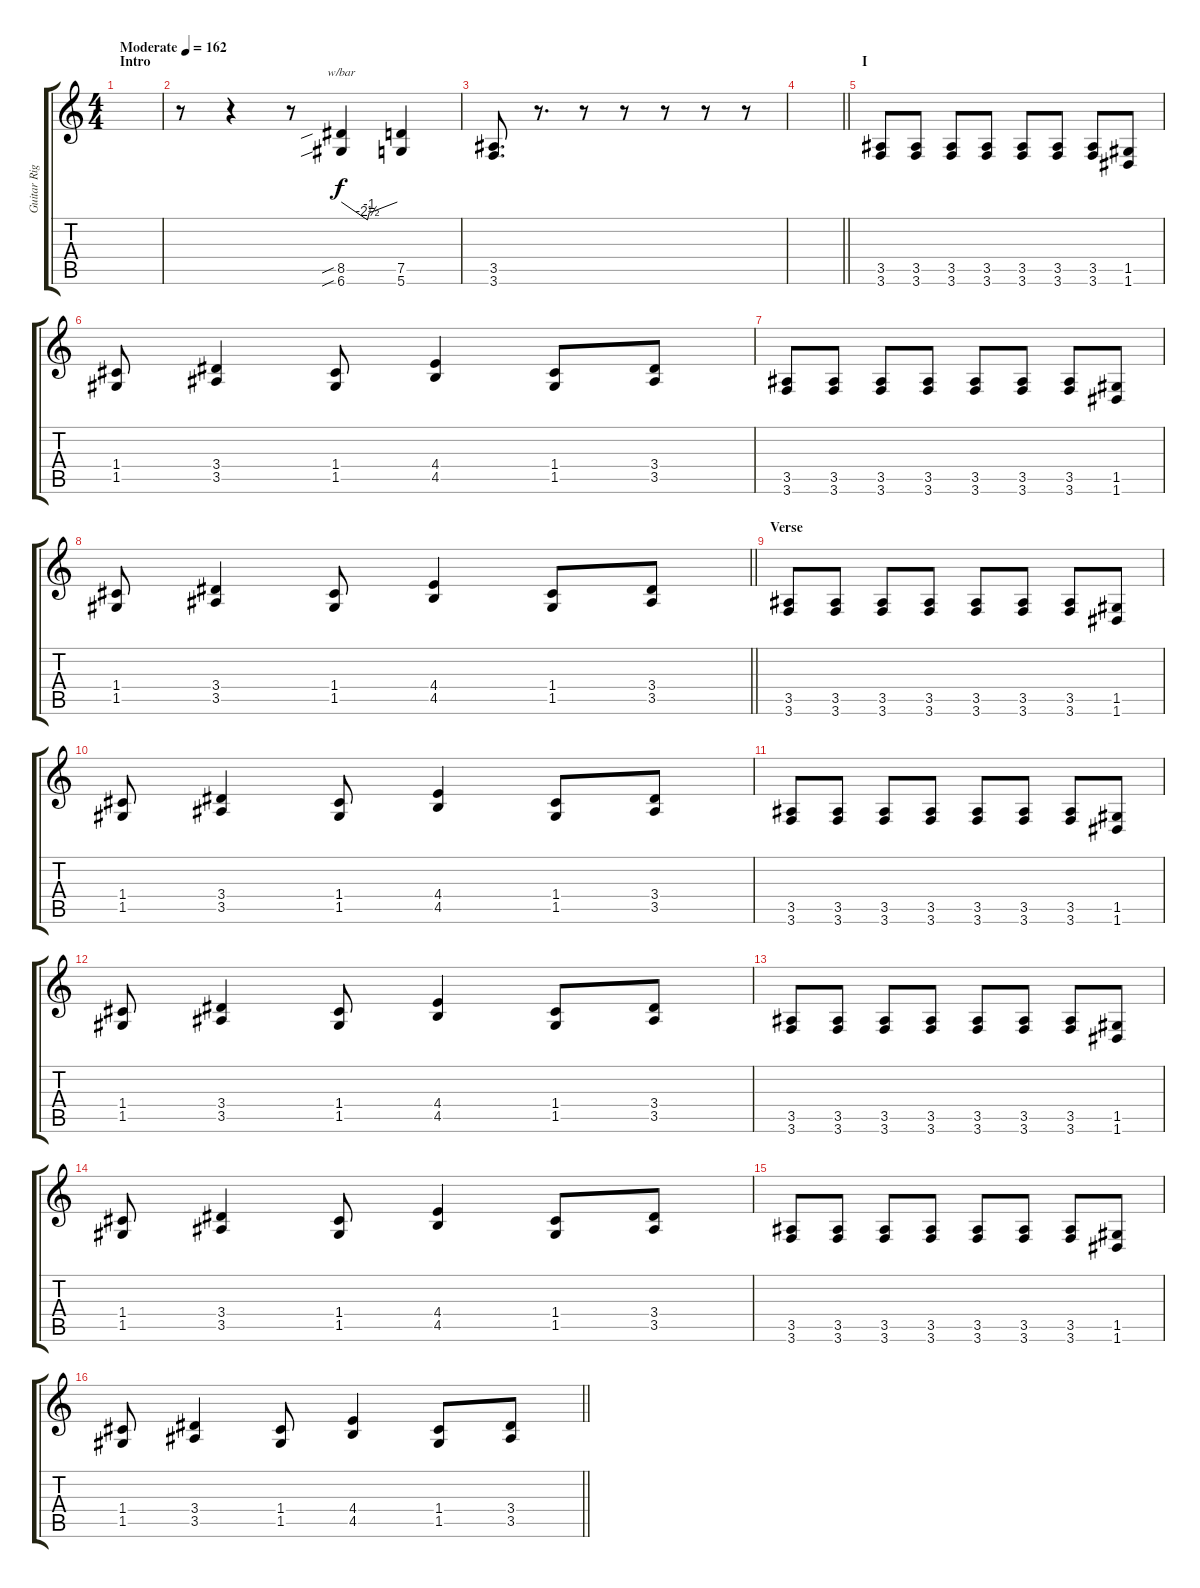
\track ("Guitar Right" "Guitar Rig") {instrument distortionguitar}
\staff {score tabs}
\tuning (D4 A3 F3 C3 G2 D2) {hide}
\ts (4 4)
\section ("" "Intro")
\tempo (162 "Moderate")
\clef g2
\ks c
|
r.8 r.4 r.8 (8.5{sib} 6.6{sib}).4{tbe (custom default 0 0 28 -10 30 -4 60 0)} (7.5 5.6).4 |
(3.5 3.6).8{d} r.8{d} r.8 r.8 r.8 r.8 r.8 |
\barLineRight lightlight
|
\section ("" "I")
(3.5 3.6).8 (3.5 3.6).8 (3.5 3.6).8 (3.5 3.6).8 (3.5 3.6).8 (3.5 3.6).8 (3.5 3.6).8 (1.5 1.6).8 |
(1.4 1.5).8 (3.4 3.5).4 (1.4 1.5).8 (4.4 4.5).4 (1.4 1.5).8 (3.4 3.5).8 |
(3.5 3.6).8 (3.5 3.6).8 (3.5 3.6).8 (3.5 3.6).8 (3.5 3.6).8 (3.5 3.6).8 (3.5 3.6).8 (1.5 1.6).8 |
\barLineRight lightlight
(1.4 1.5).8 (3.4 3.5).4 (1.4 1.5).8 (4.4 4.5).4 (1.4 1.5).8 (3.4 3.5).8 |
\section ("" "Verse")
(3.5 3.6).8 (3.5 3.6).8 (3.5 3.6).8 (3.5 3.6).8 (3.5 3.6).8 (3.5 3.6).8 (3.5 3.6).8 (1.5 1.6).8 |
(1.4 1.5).8 (3.4 3.5).4 (1.4 1.5).8 (4.4 4.5).4 (1.4 1.5).8 (3.4 3.5).8 |
(3.5 3.6).8 (3.5 3.6).8 (3.5 3.6).8 (3.5 3.6).8 (3.5 3.6).8 (3.5 3.6).8 (3.5 3.6).8 (1.5 1.6).8 |
(1.4 1.5).8 (3.4 3.5).4 (1.4 1.5).8 (4.4 4.5).4 (1.4 1.5).8 (3.4 3.5).8 |
(3.5 3.6).8 (3.5 3.6).8 (3.5 3.6).8 (3.5 3.6).8 (3.5 3.6).8 (3.5 3.6).8 (3.5 3.6).8 (1.5 1.6).8 |
(1.4 1.5).8 (3.4 3.5).4 (1.4 1.5).8 (4.4 4.5).4 (1.4 1.5).8 (3.4 3.5).8 |
(3.5 3.6).8 (3.5 3.6).8 (3.5 3.6).8 (3.5 3.6).8 (3.5 3.6).8 (3.5 3.6).8 (3.5 3.6).8 (1.5 1.6).8 |
\barLineRight lightlight
(1.4 1.5).8 (3.4 3.5).4 (1.4 1.5).8 (4.4 4.5).4 (1.4 1.5).8 (3.4 3.5).8
